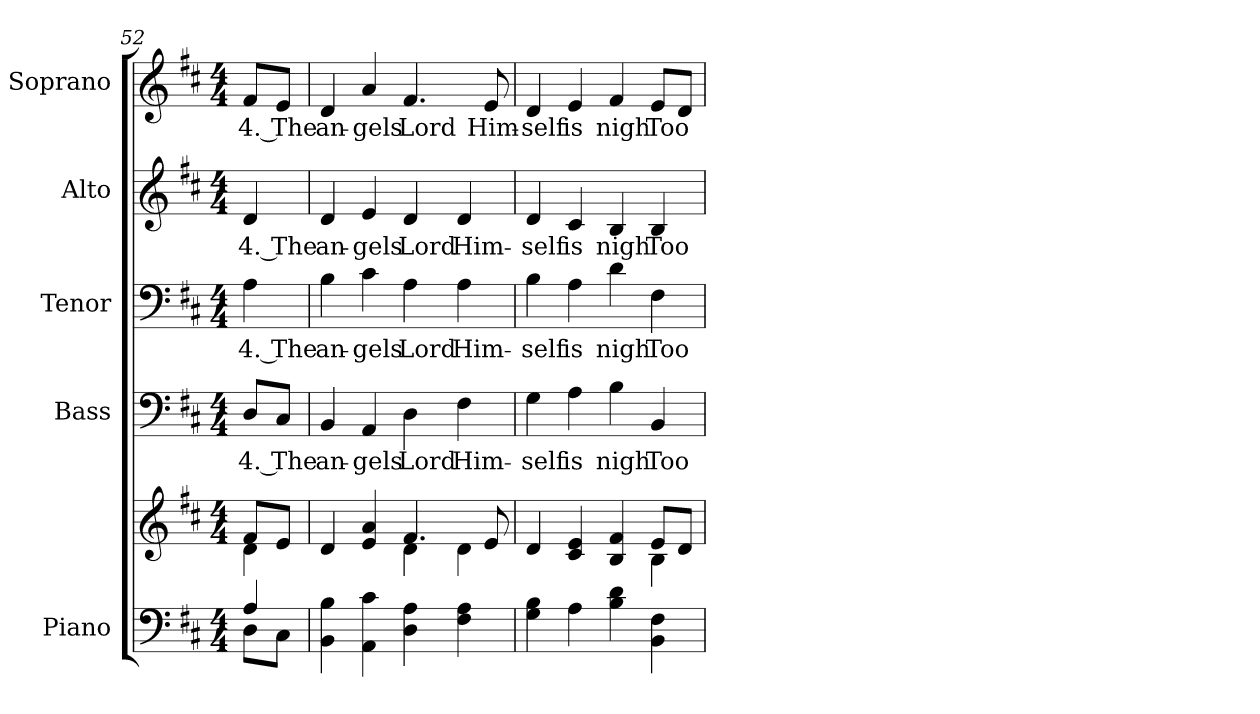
**kern	**kern	**kern	**text	**kern	**text	**kern	**text	**kern	**text
*part5	*part5	*part4	*part4	*part3	*part3	*part2	*part2	*part1	*part1
*staff6	*staff5	*staff4	*staff4	*staff3	*staff3	*staff2	*staff2	*staff1	*staff1
*I"Piano	*	*I"Bass	*	*I"Tenor	*	*I"Alto	*	*I"Soprano	*
*I'Pno.	*	*I'B.	*	*I'T.	*	*I'A.	*	*I'S.	*
*clefF4	*clefG2	*clefF4	*	*clefF4	*	*clefG2	*	*clefG2	*
*k[f#c#]	*k[f#c#]	*k[f#c#]	*	*k[f#c#]	*	*k[f#c#]	*	*k[f#c#]	*
*D:	*D:	*D:	*	*D:	*	*D:	*	*D:	*
*M4/4	*M4/4	*M4/4	*	*M4/4	*	*M4/4	*	*M4/4	*
=52	=52	=52	=52	=52	=52	=52	=52	=52	=52
*^	*^	*	*	*	*	*	*	*	*
!	!	!	!	!	!LO:LY:b:color=#000000	!	!	!	!	!	!
!	!	!	!	!	!	!	!LO:LY:b:color=#000000	!	!	!	!
!	!	!	!	!	!	!	!	!	!LO:LY:b:color=#000000	!	!
!	!	!	!	!	!	!	!	!	!	!	!LO:LY:b:color=#000000
4Ai/	8Di\L	8f#i/L	4di\	8Di/L	4. The	4Ai\	4. The	4di/	4. The	8f#i/L	4. The
.	8C#i\J	8ei/J	.	8C#i/J	.	.	.	.	.	8ei/J	.
*v	*v	*	*	*	*	*	*	*	*	*	*
=53	=53	=53	=53	=53	=53	=53	=53	=53	=53	=53
*^	*	*	*	*	*	*	*	*	*	*
!	!	!	!	!	!LO:LY:b:color=#000000	!	!	!	!	!	!
*v	*v	*	*	*	*	*	*	*	*	*	*
*^	*	*	*	*	*	*	*	*	*	*
!	!	!	!	!	!	!	!LO:LY:b:color=#000000	!	!	!	!
*v	*v	*	*	*	*	*	*	*	*	*	*
*^	*	*	*	*	*	*	*	*	*	*
!	!	!	!	!	!	!	!	!	!LO:LY:b:color=#000000	!	!
*v	*v	*	*	*	*	*	*	*	*	*	*
*^	*	*	*	*	*	*	*	*	*	*
!	!	!	!	!	!	!	!	!	!	!	!LO:LY:b:color=#000000
*v	*v	*	*	*	*	*	*	*	*	*	*
4BBi\ 4Bi	4di/	2ryy	4BBi/	an-	4Bi\	an-	4di/	an-	4di/	an-
!	!	!	!	!LO:LY:b:color=#000000	!	!	!	!	!	!
!	!	!	!	!	!	!LO:LY:b:color=#000000	!	!	!	!
!	!	!	!	!	!	!	!	!LO:LY:b:color=#000000	!	!
!	!	!	!	!	!	!	!	!	!	!LO:LY:b:color=#000000
4AAi\ 4c#i	4ei/ 4ai	.	4AAi/	-gels	4c#i\	-gels	4ei/	-gels	4ai/	-gels
!	!	!	!	!LO:LY:b:color=#000000	!	!	!	!	!	!
!	!	!	!	!	!	!LO:LY:b:color=#000000	!	!	!	!
!	!	!	!	!	!	!	!	!LO:LY:b:color=#000000	!	!
!	!	!	!	!	!	!	!	!	!	!LO:LY:b:color=#000000
4Di\ 4Ai	4.f#i/	4di\	4Di\	Lord	4Ai\	Lord	4di/	Lord	4.f#i/	Lord
!	!	!	!	!LO:LY:b:color=#000000	!	!	!	!	!	!
!	!	!	!	!	!	!LO:LY:b:color=#000000	!	!	!	!
!	!	!	!	!	!	!	!	!LO:LY:b:color=#000000	!	!
4F#i\ 4Ai	.	4di\	4F#i\	Him-	4Ai\	Him-	4di/	Him-	.	.
!	!	!	!	!	!	!	!	!	!	!LO:LY:b:color=#000000
.	8ei/	.	.	.	.	.	.	.	8ei/	Him-
!!LO:LB:g=z
=54	=54	=54	=54	=54	=54	=54	=54	=54	=54	=54
!	!	!	!	!LO:LY:b:color=#000000	!	!	!	!	!	!
!	!	!	!	!	!	!LO:LY:b:color=#000000	!	!	!	!
!	!	!	!	!	!	!	!	!LO:LY:b:color=#000000	!	!
!	!	!	!	!	!	!	!	!	!	!LO:LY:b:color=#000000
4Gi\ 4Bi	4di/	2ryy	4Gi\	-self	4Bi\	-self	4di/	-self	4di/	-self
!	!	!	!	!LO:LY:b:color=#000000	!	!	!	!	!	!
!	!	!	!	!	!	!LO:LY:b:color=#000000	!	!	!	!
!	!	!	!	!	!	!	!	!LO:LY:b:color=#000000	!	!
!	!	!	!	!	!	!	!	!	!	!LO:LY:b:color=#000000
4Ai\	4c#i/ 4ei	.	4Ai\	is	4Ai\	is	4c#i/	is	4ei/	is
!	!	!	!	!LO:LY:b:color=#000000	!	!	!	!	!	!
!	!	!	!	!	!	!LO:LY:b:color=#000000	!	!	!	!
!	!	!	!	!	!	!	!	!LO:LY:b:color=#000000	!	!
!	!	!	!	!	!	!	!	!	!	!LO:LY:b:color=#000000
4Bi\ 4di	4Bi/ 4f#i	4ryy	4Bi\	nigh	4di\	nigh	4Bi/	nigh	4f#i/	nigh
!	!	!	!	!LO:LY:b:color=#000000	!	!	!	!	!	!
!	!	!	!	!	!	!LO:LY:b:color=#000000	!	!	!	!
!	!	!	!	!	!	!	!	!LO:LY:b:color=#000000	!	!
!	!	!	!	!	!	!	!	!	!	!LO:LY:b:color=#000000
4BBi\ 4F#i	8ei/L	4Bi\	4BBi/	Too	4F#i\	Too	4Bi/	Too	8ei/L	Too
.	8di/J	.	.	.	.	.	.	.	8di/J	.
*	*v	*v	*	*	*	*	*	*	*	*
=	=	=	=	=	=	=	=	=	=
*-	*-	*-	*-	*-	*-	*-	*-	*-	*-
